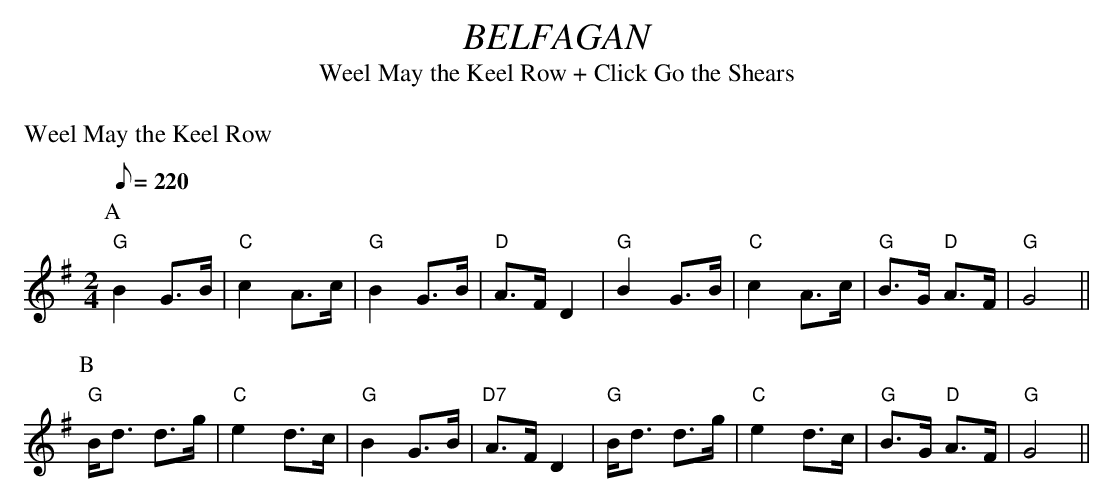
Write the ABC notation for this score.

X:1
T: BELFAGAN
T:
T:Weel May the Keel Row + Click Go the Shears
T:
Q:1/8=220
M:2/4
L:1/8
K:G
%%text
%%text Weel May the Keel Row
%%text
P:A
"G"B2G3/2B/2|"C"c2A3/2c/2|"G"B2G3/2B/2|"D"A3/2F/2 D2|\
"G"B2G3/2B/2|"C"c2A3/2c/2|"G"B3/2G/2 "D"A3/2F/2|"G" G4||
P:B
"G"B/2d3/2 d3/2g/2|"C"e2d3/2c/2|"G"B2G3/2B/2|"D7"A3/2F/2 D2|\
"G"B/2d3/2 d3/2g/2|"C"e2d3/2c/2|"G"B3/2G/2 "D"A3/2F/2|"G"G4||
